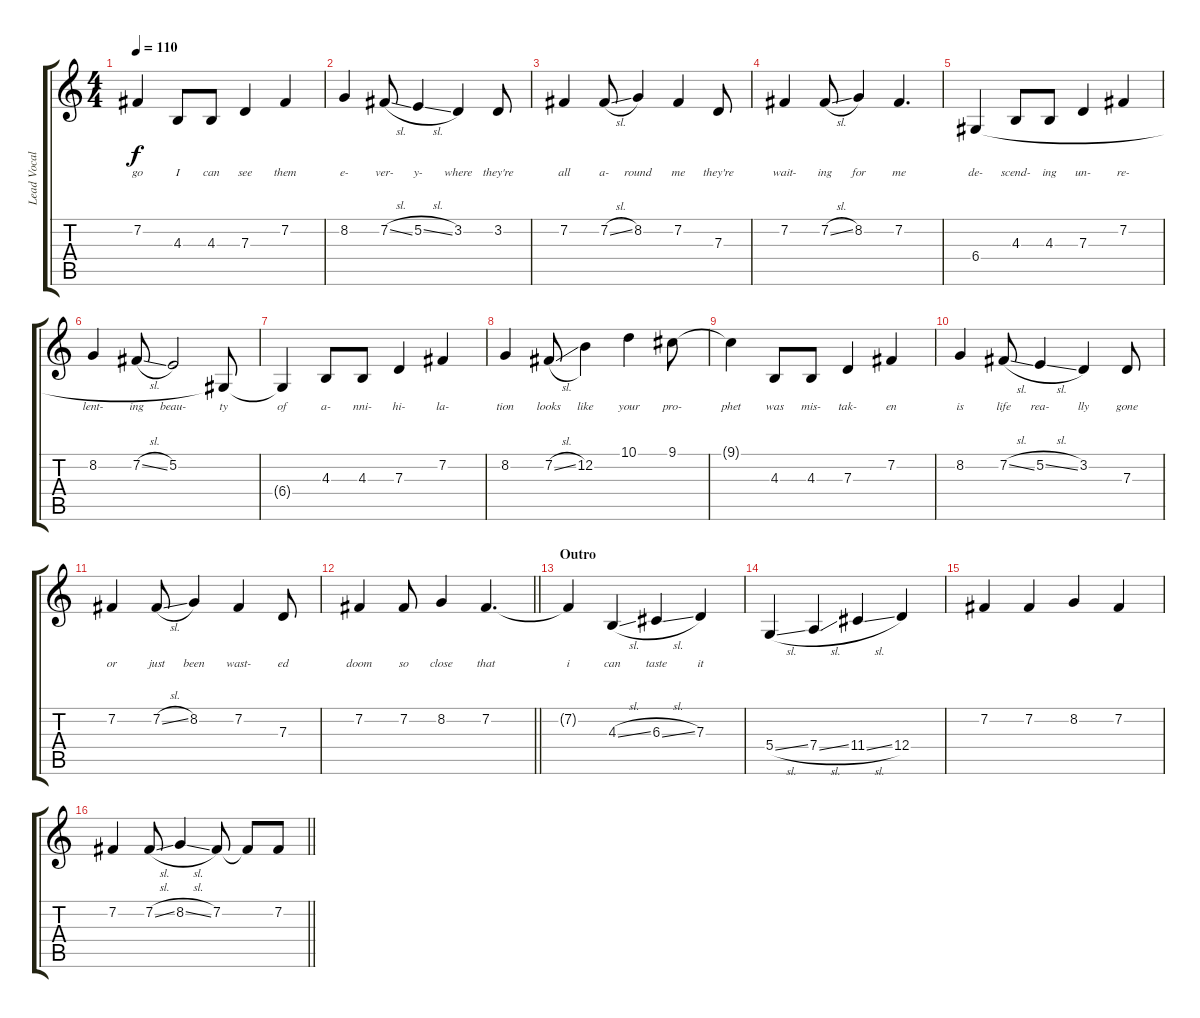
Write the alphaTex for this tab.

\track ("Lead Vocals" "Lead Vocal") {instrument sopranosax}
\staff {score tabs}
\tuning (E4 B3 G3 D3 A2 E2) {hide}
\ts (4 4)
\tempo 110
\clef g2
\ks c
7.2.4{lyrics (0 "go") lyrics (1 "") lyrics (2 "") lyrics (3 "") lyrics (4 "") dy f} 4.3.8{lyrics (0 "I") lyrics (1 "") lyrics (2 "") lyrics (3 "") lyrics (4 "")} 4.3.8{lyrics (0 "can") lyrics (1 "") lyrics (2 "") lyrics (3 "") lyrics (4 "")} 7.3.4{lyrics (0 "see") lyrics (1 "") lyrics (2 "") lyrics (3 "") lyrics (4 "")} 7.2.4{lyrics (0 "them") lyrics (1 "") lyrics (2 "") lyrics (3 "") lyrics (4 "")} |
8.2.4{lyrics (0 "e-") lyrics (1 "") lyrics (2 "") lyrics (3 "") lyrics (4 "")} 7.2{sl}.8{lyrics (0 "ver-") lyrics (1 "") lyrics (2 "") lyrics (3 "") lyrics (4 "")} 5.2{sl}.4{lyrics (0 "y-") lyrics (1 "") lyrics (2 "") lyrics (3 "") lyrics (4 "")} 3.2.4{lyrics (0 "where") lyrics (1 "") lyrics (2 "") lyrics (3 "") lyrics (4 "")} 3.2.8{lyrics (0 "they're") lyrics (1 "") lyrics (2 "") lyrics (3 "") lyrics (4 "")} |
7.2.4{lyrics (0 "all") lyrics (1 "") lyrics (2 "") lyrics (3 "") lyrics (4 "")} 7.2{sl}.8{lyrics (0 "a-") lyrics (1 "") lyrics (2 "") lyrics (3 "") lyrics (4 "")} 8.2.4{lyrics (0 "round") lyrics (1 "") lyrics (2 "") lyrics (3 "") lyrics (4 "")} 7.2.4{lyrics (0 "me") lyrics (1 "") lyrics (2 "") lyrics (3 "") lyrics (4 "")} 7.3.8{lyrics (0 "they're") lyrics (1 "") lyrics (2 "") lyrics (3 "") lyrics (4 "")} |
7.2.4{lyrics (0 "wait-") lyrics (1 "") lyrics (2 "") lyrics (3 "") lyrics (4 "")} 7.2{sl}.8{lyrics (0 "ing") lyrics (1 "") lyrics (2 "") lyrics (3 "") lyrics (4 "")} 8.2.4{lyrics (0 "for") lyrics (1 "") lyrics (2 "") lyrics (3 "") lyrics (4 "")} 7.2.4{d lyrics (0 "me") lyrics (1 "") lyrics (2 "") lyrics (3 "") lyrics (4 "")} |
6.4.4{lyrics (0 "de-") lyrics (1 "") lyrics (2 "") lyrics (3 "") lyrics (4 "")} 4.3.8{lyrics (0 "scend-") lyrics (1 "") lyrics (2 "") lyrics (3 "") lyrics (4 "")} 4.3.8{lyrics (0 "ing") lyrics (1 "") lyrics (2 "") lyrics (3 "") lyrics (4 "")} 7.3.4{lyrics (0 "un-") lyrics (1 "") lyrics (2 "") lyrics (3 "") lyrics (4 "")} 7.2.4{lyrics (0 "re-") lyrics (1 "") lyrics (2 "") lyrics (3 "") lyrics (4 "")} |
8.2.4{lyrics (0 "lent-") lyrics (1 "") lyrics (2 "") lyrics (3 "") lyrics (4 "")} 7.2{sl}.8{lyrics (0 "ing") lyrics (1 "") lyrics (2 "") lyrics (3 "") lyrics (4 "")} 5.2.2{lyrics (0 "beau-") lyrics (1 "") lyrics (2 "") lyrics (3 "") lyrics (4 "")} 6.4{t}.8{lyrics (0 "ty") lyrics (1 "") lyrics (2 "") lyrics (3 "") lyrics (4 "")} |
6.4{t}.4{lyrics (0 "of") lyrics (1 "") lyrics (2 "") lyrics (3 "") lyrics (4 "")} 4.3.8{lyrics (0 "a-") lyrics (1 "") lyrics (2 "") lyrics (3 "") lyrics (4 "")} 4.3.8{lyrics (0 "nni-") lyrics (1 "") lyrics (2 "") lyrics (3 "") lyrics (4 "")} 7.3.4{lyrics (0 "hi-") lyrics (1 "") lyrics (2 "") lyrics (3 "") lyrics (4 "")} 7.2.4{lyrics (0 "la-") lyrics (1 "") lyrics (2 "") lyrics (3 "") lyrics (4 "")} |
8.2.4{lyrics (0 "tion") lyrics (1 "") lyrics (2 "") lyrics (3 "") lyrics (4 "")} 7.2{sl}.8{lyrics (0 "looks") lyrics (1 "") lyrics (2 "") lyrics (3 "") lyrics (4 "")} 12.2.4{lyrics (0 "like") lyrics (1 "") lyrics (2 "") lyrics (3 "") lyrics (4 "")} 10.1.4{lyrics (0 "your") lyrics (1 "") lyrics (2 "") lyrics (3 "") lyrics (4 "")} 9.1.8{lyrics (0 "pro-") lyrics (1 "") lyrics (2 "") lyrics (3 "") lyrics (4 "")} |
9.1{t}.4{lyrics (0 "phet") lyrics (1 "") lyrics (2 "") lyrics (3 "") lyrics (4 "")} 4.3.8{lyrics (0 "was") lyrics (1 "") lyrics (2 "") lyrics (3 "") lyrics (4 "")} 4.3.8{lyrics (0 "mis-") lyrics (1 "") lyrics (2 "") lyrics (3 "") lyrics (4 "")} 7.3.4{lyrics (0 "tak-") lyrics (1 "") lyrics (2 "") lyrics (3 "") lyrics (4 "")} 7.2.4{lyrics (0 "en") lyrics (1 "") lyrics (2 "") lyrics (3 "") lyrics (4 "")} |
8.2.4{lyrics (0 "is") lyrics (1 "") lyrics (2 "") lyrics (3 "") lyrics (4 "")} 7.2{sl}.8{lyrics (0 "life") lyrics (1 "") lyrics (2 "") lyrics (3 "") lyrics (4 "")} 5.2{sl}.4{lyrics (0 "rea-") lyrics (1 "") lyrics (2 "") lyrics (3 "") lyrics (4 "")} 3.2.4{lyrics (0 "lly") lyrics (1 "") lyrics (2 "") lyrics (3 "") lyrics (4 "")} 7.3.8{lyrics (0 "gone") lyrics (1 "") lyrics (2 "") lyrics (3 "") lyrics (4 "")} |
7.2.4{lyrics (0 "or") lyrics (1 "") lyrics (2 "") lyrics (3 "") lyrics (4 "")} 7.2{sl}.8{lyrics (0 "just") lyrics (1 "") lyrics (2 "") lyrics (3 "") lyrics (4 "")} 8.2.4{lyrics (0 "been") lyrics (1 "") lyrics (2 "") lyrics (3 "") lyrics (4 "")} 7.2.4{lyrics (0 "wast-") lyrics (1 "") lyrics (2 "") lyrics (3 "") lyrics (4 "")} 7.3.8{lyrics (0 "ed") lyrics (1 "") lyrics (2 "") lyrics (3 "") lyrics (4 "")} |
\barLineRight lightlight
7.2.4{lyrics (0 "doom") lyrics (1 "") lyrics (2 "") lyrics (3 "") lyrics (4 "")} 7.2.8{lyrics (0 "so") lyrics (1 "") lyrics (2 "") lyrics (3 "") lyrics (4 "")} 8.2.4{lyrics (0 "close") lyrics (1 "") lyrics (2 "") lyrics (3 "") lyrics (4 "")} 7.2.4{d lyrics (0 "that") lyrics (1 "") lyrics (2 "") lyrics (3 "") lyrics (4 "")} |
\section ("" "Outro")
7.2{t}.4{lyrics (0 "i") lyrics (1 "") lyrics (2 "") lyrics (3 "") lyrics (4 "")} 4.3{sl}.4{lyrics (0 "can") lyrics (1 "") lyrics (2 "") lyrics (3 "") lyrics (4 "")} 6.3{sl}.4{lyrics (0 "taste") lyrics (1 "") lyrics (2 "") lyrics (3 "") lyrics (4 "")} 7.3.4{lyrics (0 "it") lyrics (1 "") lyrics (2 "") lyrics (3 "") lyrics (4 "")} |
5.4{sl}.4 7.4{sl}.4 11.4{sl}.4 12.4.4 |
7.2.4 7.2.4 8.2.4 7.2.4 |
\barLineRight lightlight
7.2.4 7.2{sl}.8 8.2{sl}.4 7.2.8 7.2{t}.8 7.2.8
